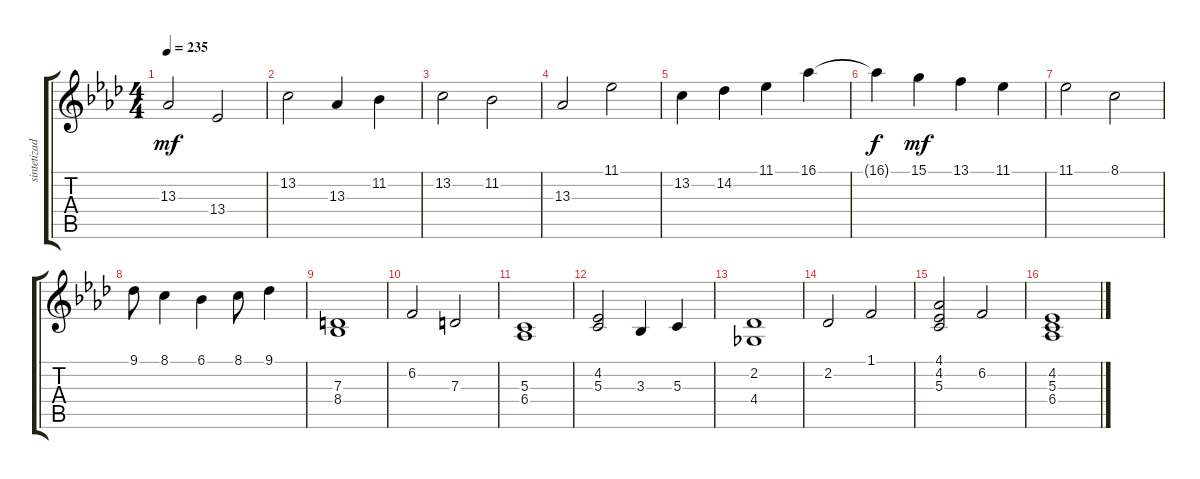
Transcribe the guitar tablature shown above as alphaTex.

\track ("sintetizador" "sintetizad") {instrument vibraphone}
\staff {score tabs}
\tuning (E4 B3 G3 D3 A2 E2) {hide}
\ts (4 4)
\tempo 235
\clef g2
\ks ab
13.3.2{dy mf} 13.4.2 |
13.2.2 13.3.4 11.2.4 |
13.2.2 11.2.2 |
13.3.2 11.1.2 |
13.2.4 14.2.4 11.1.4 16.1.4 |
16.1{t}.4{dy f} 15.1.4{dy mf} 13.1.4 11.1.4 |
11.1.2 8.1.2 |
9.1.8 8.1.4 6.1.4 8.1.8 9.1.4 |
(7.3 8.4).1 |
6.2.2 7.3.2 |
(5.3 6.4).1 |
(4.2 5.3).2 3.3.4 5.3.4 |
(2.2 4.4).1 |
2.2.2 1.1.2 |
(4.1 4.2 5.3).2 6.2.2 |
(4.2 5.3 6.4).1
